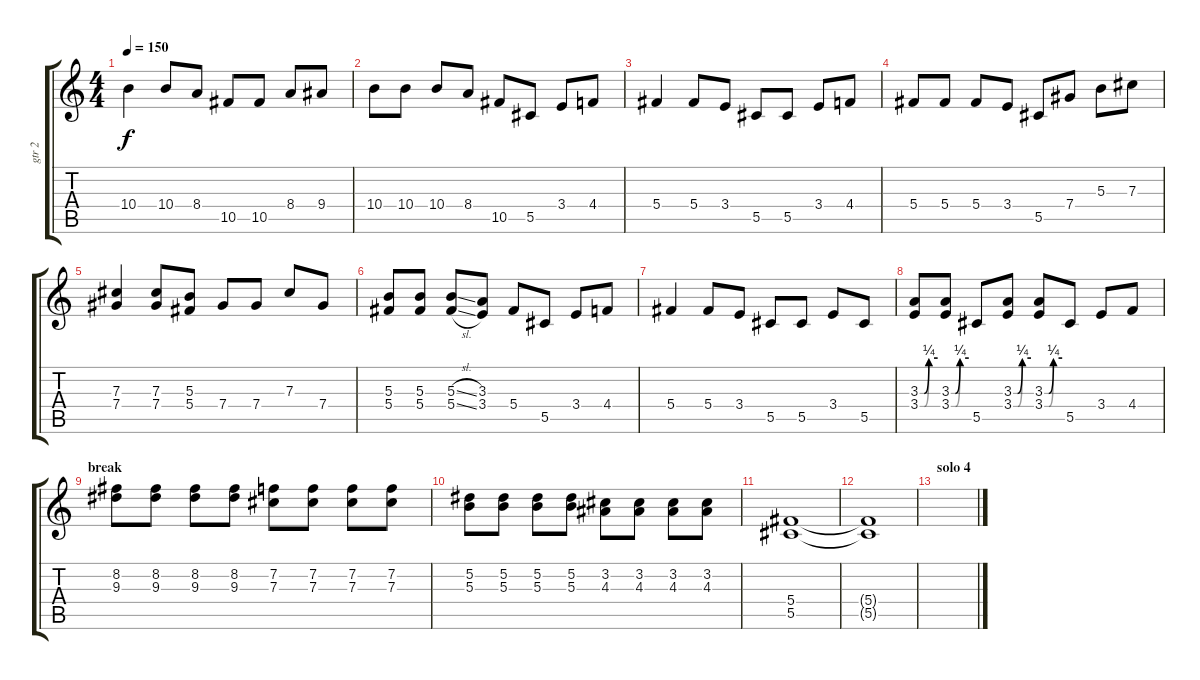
\track ("gtr 2" "gtr 2") {instrument overdrivenguitar}
\staff {score tabs}
\tuning (Eb4 Bb3 Gb3 Db3 Ab2 Db2) {hide}
\ts (4 4)
\tempo 150
\clef g2
\ks c
10.4.4{dy f} 10.4.8 8.4.8 10.5.8 10.5.8 8.4.8 9.4.8 |
10.4.8 10.4.8 10.4.8 8.4.8 10.5.8 5.5.8 3.4.8 4.4.8 |
5.4.4 5.4.8 3.4.8 5.5.8 5.5.8 3.4.8 4.4.8 |
5.4.8 5.4.8 5.4.8 3.4.8 5.5.8 7.4.8 5.3.8 7.3.8 |
(7.3 7.4).4 (7.3 7.4).8 (5.3 5.4).8 7.4.8 7.4.8 7.3.8 7.4.8 |
(5.3 5.4).8 (5.3 5.4).8 (5.3{sl} 5.4{sl}).8 (3.3 3.4).8 5.4.8 5.5.8 3.4.8 4.4.8 |
5.4.4 5.4.8 3.4.8 5.5.8 5.5.8 3.4.8 5.5.8 |
(3.3{be (custom 0 0 14 0 30 1 60 1)} 3.4{be (custom 0 0 15 0 30 1 60 1)}).8 (3.3{be (custom 0 0 14 0 30 1 60 1)} 3.4{be (custom 0 0 15 0 30 1 60 1)}).8 5.5.8 (3.3{be (custom 0 0 14 0 30 1 60 1)} 3.4{be (custom 0 0 15 0 30 1 60 1)}).8 (3.3{be (custom 0 0 14 0 30 1 60 1)} 3.4{be (custom 0 0 15 0 30 1 60 1)}).8 5.5.8 3.4.8 4.4.8 |
\section ("" "break")
(8.2 9.3).8 (8.2 9.3).8 (8.2 9.3).8 (8.2 9.3).8 (7.2 7.3).8 (7.2 7.3).8 (7.2 7.3).8 (7.2 7.3).8 |
(5.2 5.3).8 (5.2 5.3).8 (5.2 5.3).8 (5.2 5.3).8 (3.2 4.3).8 (3.2 4.3).8 (3.2 4.3).8 (3.2 4.3).8 |
(5.4 5.5).1 |
(5.4{t} 5.5{t}).1 |
\section ("" "solo 4")
